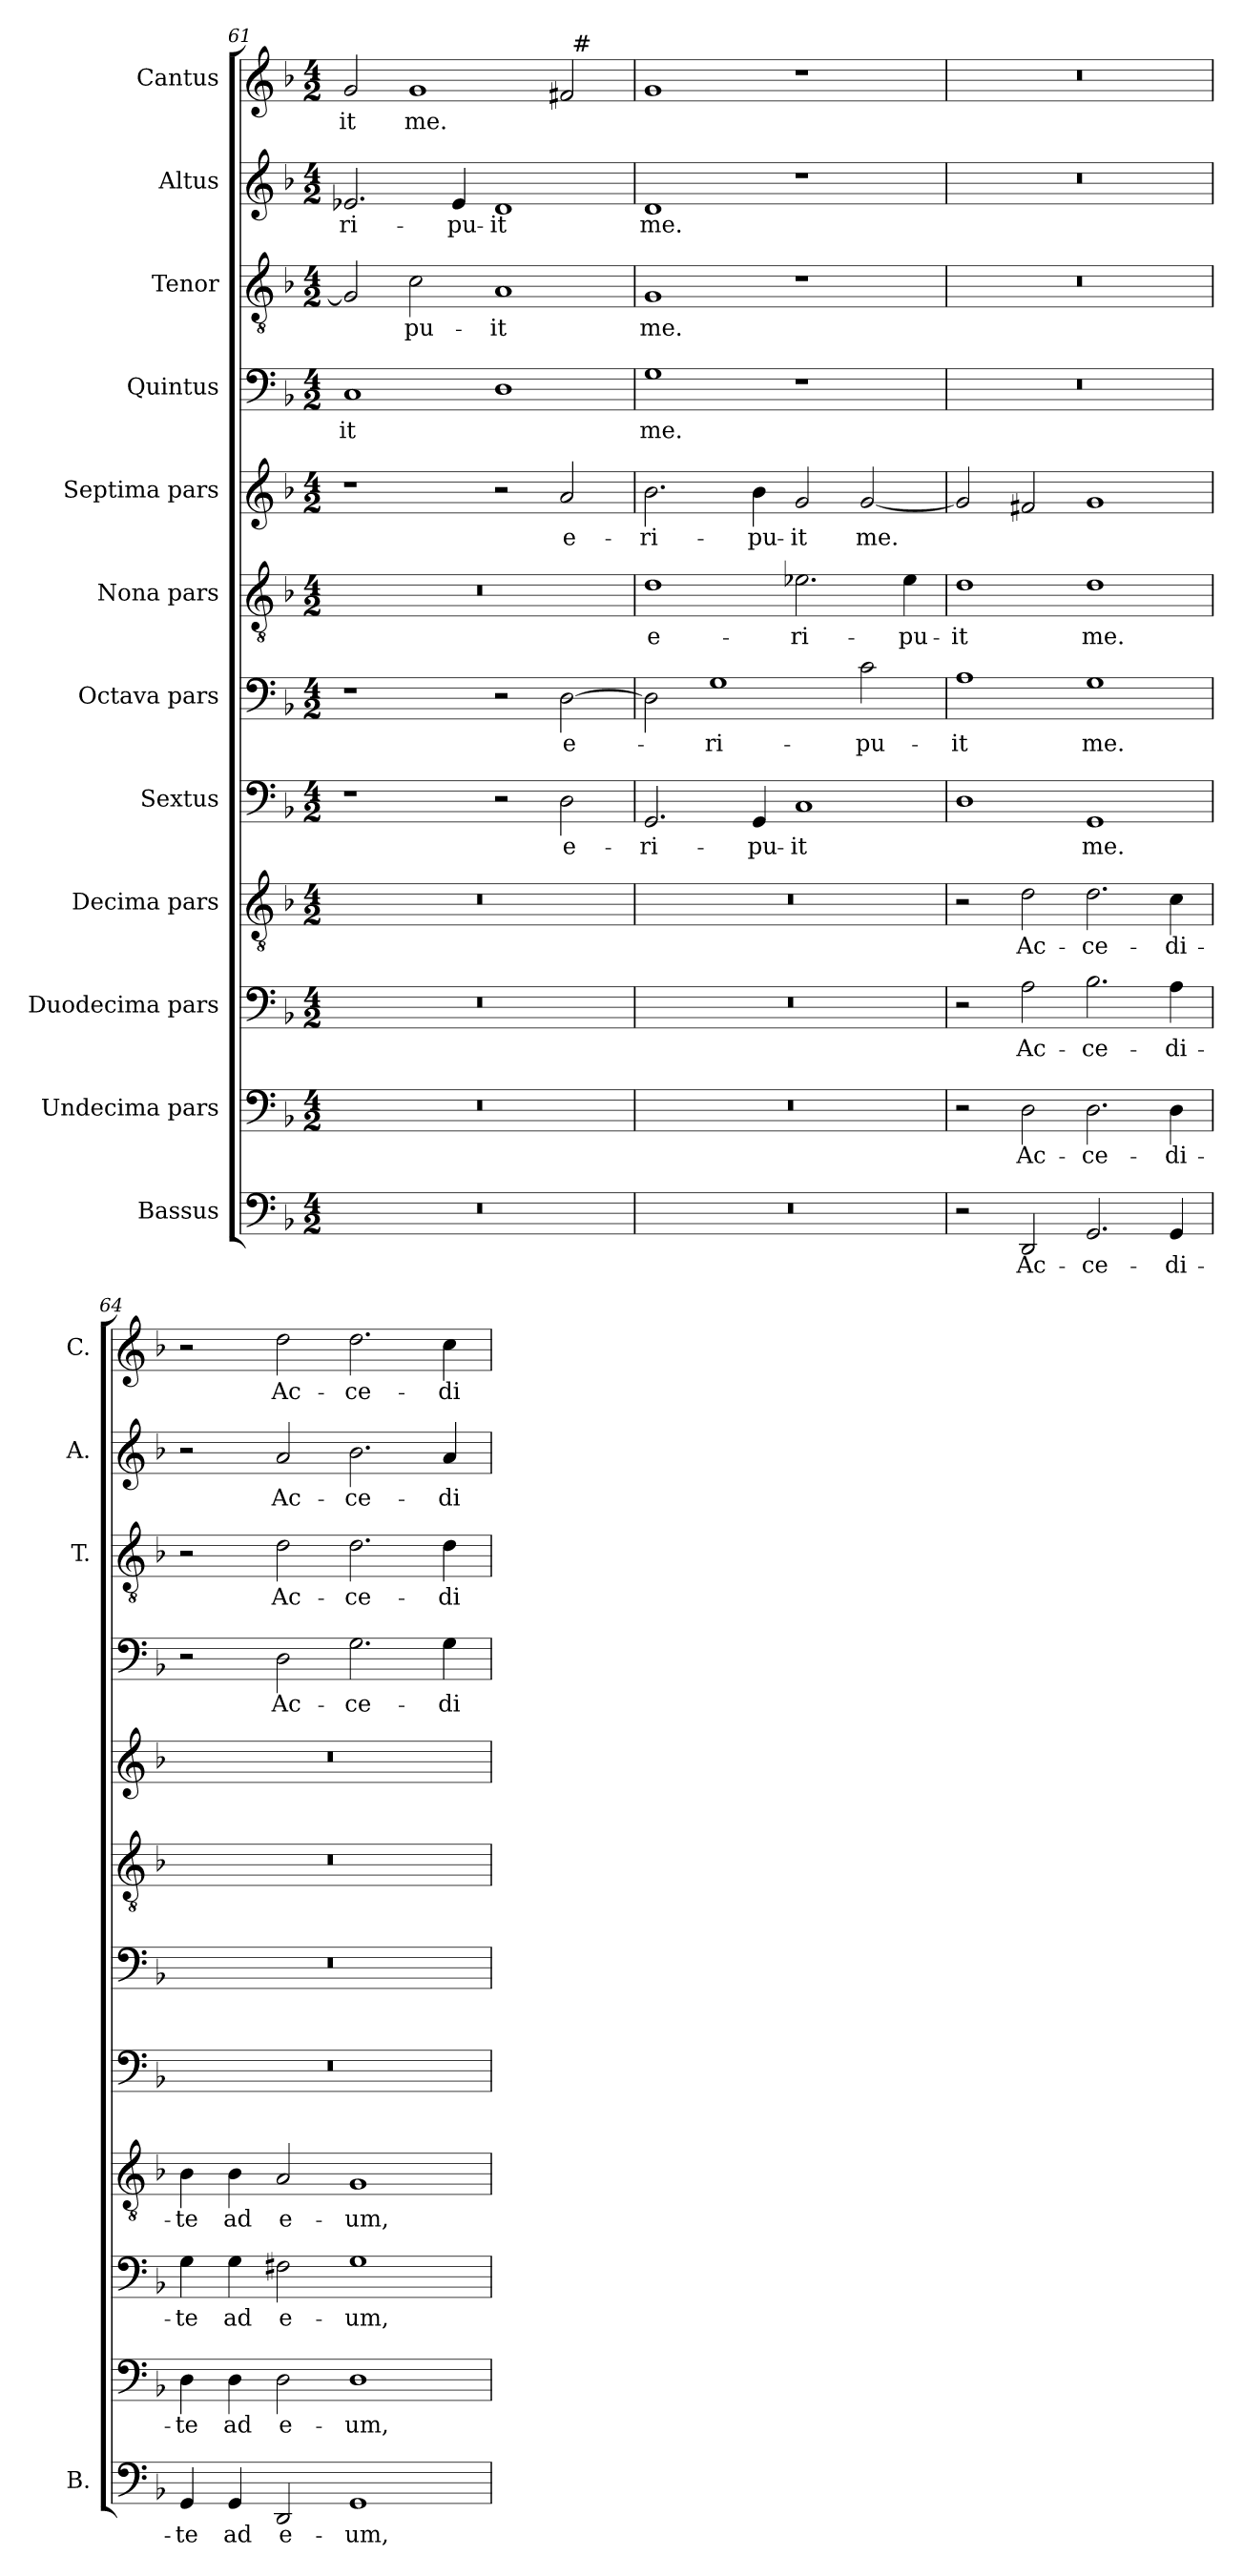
**kern	**text	**kern	**text	**kern	**text	**kern	**text	**kern	**text	**kern	**text	**kern	**text	**kern	**text	**kern	**text	**kern	**text	**kern	**text	**kern	**text
*part12	*part12	*part11	*part11	*part10	*part10	*part9	*part9	*part8	*part8	*part7	*part7	*part6	*part6	*part5	*part5	*part4	*part4	*part3	*part3	*part2	*part2	*part1	*part1
*staff12	*staff12	*staff11	*staff11	*staff10	*staff10	*staff9	*staff9	*staff8	*staff8	*staff7	*staff7	*staff6	*staff6	*staff5	*staff5	*staff4	*staff4	*staff3	*staff3	*staff2	*staff2	*staff1	*staff1
*I"Bassus	*	*I"Undecima pars	*	*I"Duodecima pars	*	*I"Decima pars	*	*I"Sextus	*	*I"Octava pars	*	*I"Nona pars	*	*I"Septima pars	*	*I"Quintus	*	*I"Tenor	*	*I"Altus	*	*I"Cantus	*
*I'B.	*	*	*	*	*	*	*	*	*	*	*	*	*	*	*	*	*	*I'T.	*	*I'A.	*	*I'C.	*
*clefF4	*	*clefF4	*	*clefF4	*	*clefGv2	*	*clefF4	*	*clefF4	*	*clefGv2	*	*clefG2	*	*clefF4	*	*clefGv2	*	*clefG2	*	*clefG2	*
*	*	*	*	*	*	*ITrd7c12	*	*	*	*	*	*ITrd7c12	*	*	*	*	*	*ITrd7c12	*	*	*	*	*
*k[b-]	*	*k[b-]	*	*k[b-]	*	*k[b-]	*	*k[b-]	*	*k[b-]	*	*k[b-]	*	*k[b-]	*	*k[b-]	*	*k[b-]	*	*k[b-]	*	*k[b-]	*
*F:	*	*F:	*	*F:	*	*F:	*	*F:	*	*F:	*	*F:	*	*F:	*	*F:	*	*F:	*	*F:	*	*F:	*
*M4/2	*	*M4/2	*	*M4/2	*	*M4/2	*	*M4/2	*	*M4/2	*	*M4/2	*	*M4/2	*	*M4/2	*	*M4/2	*	*M4/2	*	*M4/2	*
=61	=61	=61	=61	=61	=61	=61	=61	=61	=61	=61	=61	=61	=61	=61	=61	=61	=61	=61	=61	=61	=61	=61	=61
!LO:N:vis=1	!	!LO:N:vis=1	!	!LO:N:vis=1	!	!LO:N:vis=1	!	!	!	!	!	!LO:N:vis=1	!	!	!	!	!LO:LY:b	!	!	!	!LO:LY:b	!	!LO:LY:b
*	*	*	*	*	*	*	*	*	*	*	*	*	*	*	*	*	*	*	*	*	*	*^	*
0r	.	0r	.	0r	.	0r	.	1r	.	1r	.	0r	.	1r	.	1C	-it	2GG/]	.	2.e-X/	-ri-	2g/	1ryy	-it
!	!	!	!	!	!	!	!	!	!	!	!	!	!	!	!	!	!	!	!LO:LY:b	!	!	!	!	!LO:LY:b
.	.	.	.	.	.	.	.	.	.	.	.	.	.	.	.	.	.	2C\	-pu-	.	.	1g	.	me.
!	!	!	!	!	!	!	!	!	!	!	!	!	!	!	!	!	!	!	!	!	!LO:LY:b	!	!	!
.	.	.	.	.	.	.	.	.	.	.	.	.	.	.	.	.	.	.	.	4e-/	-pu-	.	.	.
!	!	!	!	!	!	!	!	!	!	!	!	!	!	!	!	!	!	!	!LO:LY:b	!	!LO:LY:b	!	!	!
.	.	.	.	.	.	.	.	2r	.	2r	.	.	.	2r	.	1D	.	1AA	-it	1d	-it	.	2ryy	.
!	!	!	!	!	!	!	!	!	!LO:LY:b	!	!LO:LY:b	!	!	!	!LO:LY:b	!	!	!	!	!	!	!	!	!
.	.	.	.	.	.	.	.	2D\	e-	[>2D\	e-	.	.	2a/	e-	.	.	.	.	.	.	2f#/	32ryy	.
!	!	!	!	!	!	!	!	!	!	!	!	!	!	!	!	!	!	!	!	!	!	!	!LO:TX:a:t=#	!
.	.	.	.	.	.	.	.	.	.	.	.	.	.	.	.	.	.	.	.	.	.	.	4...ryy	.
=62	=62	=62	=62	=62	=62	=62	=62	=62	=62	=62	=62	=62	=62	=62	=62	=62	=62	=62	=62	=62	=62	=62	=62	=62
!LO:N:vis=1	!	!LO:N:vis=1	!	!LO:N:vis=1	!	!LO:N:vis=1	!	!	!LO:LY:b	!	!	!	!LO:LY:b	!	!LO:LY:b	!	!LO:LY:b	!	!LO:LY:b	!	!LO:LY:b	!	!	!
*	*	*	*	*	*	*	*	*	*	*	*	*	*	*	*	*	*	*	*	*	*	*v	*v	*
0r	.	0r	.	0r	.	0r	.	2.GG/	-ri-	2D\]	.	1D	e-	2.b-\	-ri-	1G	me.	1GG	me.	1d	me.	1g	.
!	!	!	!	!	!	!	!	!	!	!	!LO:LY:b	!	!	!	!	!	!	!	!	!	!	!	!
.	.	.	.	.	.	.	.	.	.	1G	-ri-	.	.	.	.	.	.	.	.	.	.	.	.
!	!	!	!	!	!	!	!	!	!LO:LY:b	!	!	!	!	!	!LO:LY:b	!	!	!	!	!	!	!	!
.	.	.	.	.	.	.	.	4GG/	-pu-	.	.	.	.	4b-\	-pu-	.	.	.	.	.	.	.	.
!	!	!	!	!	!	!	!	!	!LO:LY:b	!	!	!	!LO:LY:b	!	!LO:LY:b	!	!	!	!	!	!	!	!
.	.	.	.	.	.	.	.	1C	-it	.	.	2.E-X\	-ri-	2g/	-it	1r	.	1r	.	1r	.	1r	.
!	!	!	!	!	!	!	!	!	!	!	!LO:LY:b	!	!	!	!LO:LY:b	!	!	!	!	!	!	!	!
.	.	.	.	.	.	.	.	.	.	2c\	-pu-	.	.	[<2g/	me.	.	.	.	.	.	.	.	.
!	!	!	!	!	!	!	!	!	!	!	!	!	!LO:LY:b	!	!	!	!	!	!	!	!	!	!
.	.	.	.	.	.	.	.	.	.	.	.	4E-\	-pu-	.	.	.	.	.	.	.	.	.	.
!!LO:PB:g=z
=63	=63	=63	=63	=63	=63	=63	=63	=63	=63	=63	=63	=63	=63	=63	=63	=63	=63	=63	=63	=63	=63	=63	=63
!	!	!	!	!	!	!	!	!	!	!	!LO:LY:b	!	!LO:LY:b	!	!	!LO:N:vis=1	!	!LO:N:vis=1	!	!LO:N:vis=1	!	!LO:N:vis=1	!
2r	.	2r	.	2r	.	2r	.	1D	.	1A	-it	1D	-it	2g/]	.	0r	.	0r	.	0r	.	0r	.
!	!LO:LY:b	!	!LO:LY:b	!	!LO:LY:b	!	!LO:LY:b	!	!	!	!	!	!	!	!	!	!	!	!	!	!	!	!
2DD/	Ac-	2D\	Ac-	2A\	Ac-	2D\	Ac-	.	.	.	.	.	.	2f#X/	.	.	.	.	.	.	.	.	.
!	!LO:LY:b	!	!LO:LY:b	!	!LO:LY:b	!	!LO:LY:b	!	!LO:LY:b	!	!LO:LY:b	!	!LO:LY:b	!	!	!	!	!	!	!	!	!	!
2.GG/	-ce-	2.D\	-ce-	2.B-\	-ce-	2.D\	-ce-	1GG	me.	1G	me.	1D	me.	1g	.	.	.	.	.	.	.	.	.
!	!LO:LY:b	!	!LO:LY:b	!	!LO:LY:b	!	!LO:LY:b	!	!	!	!	!	!	!	!	!	!	!	!	!	!	!	!
4GG/	-di-	4D\	-di-	4A\	-di-	4C\	-di-	.	.	.	.	.	.	.	.	.	.	.	.	.	.	.	.
=64	=64	=64	=64	=64	=64	=64	=64	=64	=64	=64	=64	=64	=64	=64	=64	=64	=64	=64	=64	=64	=64	=64	=64
!	!LO:LY:b	!	!LO:LY:b	!	!LO:LY:b	!	!LO:LY:b	!LO:N:vis=1	!	!LO:N:vis=1	!	!LO:N:vis=1	!	!LO:N:vis=1	!	!	!	!	!	!	!	!	!
4GG/	-te	4D\	-te	4G\	-te	4BB-\	-te	0r	.	0r	.	0r	.	0r	.	2r	.	2r	.	2r	.	2r	.
!	!LO:LY:b	!	!LO:LY:b	!	!LO:LY:b	!	!LO:LY:b	!	!	!	!	!	!	!	!	!	!	!	!	!	!	!	!
4GG/	ad	4D\	ad	4G\	ad	4BB-\	ad	.	.	.	.	.	.	.	.	.	.	.	.	.	.	.	.
!	!LO:LY:b	!	!LO:LY:b	!	!LO:LY:b	!	!LO:LY:b	!	!	!	!	!	!	!	!	!	!LO:LY:b	!	!LO:LY:b	!	!LO:LY:b	!	!LO:LY:b
2DD/	e-	2D\	e-	2F#X\	e-	2AA/	e-	.	.	.	.	.	.	.	.	2D\	Ac-	2D\	Ac-	2a/	Ac-	2dd\	Ac-
!	!LO:LY:b	!	!LO:LY:b	!	!LO:LY:b	!	!LO:LY:b	!	!	!	!	!	!	!	!	!	!LO:LY:b	!	!LO:LY:b	!	!LO:LY:b	!	!LO:LY:b
1GG	-um,	1D	-um,	1G	-um,	1GG	-um,	.	.	.	.	.	.	.	.	2.G\	-ce-	2.D\	-ce-	2.b-\	-ce-	2.dd\	-ce-
!	!	!	!	!	!	!	!	!	!	!	!	!	!	!	!	!	!LO:LY:b	!	!LO:LY:b	!	!LO:LY:b	!	!LO:LY:b
.	.	.	.	.	.	.	.	.	.	.	.	.	.	.	.	4G\	-di-	4D\	-di-	4a/	-di-	4cc\	-di-
=	=	=	=	=	=	=	=	=	=	=	=	=	=	=	=	=	=	=	=	=	=	=	=
*-	*-	*-	*-	*-	*-	*-	*-	*-	*-	*-	*-	*-	*-	*-	*-	*-	*-	*-	*-	*-	*-	*-	*-
